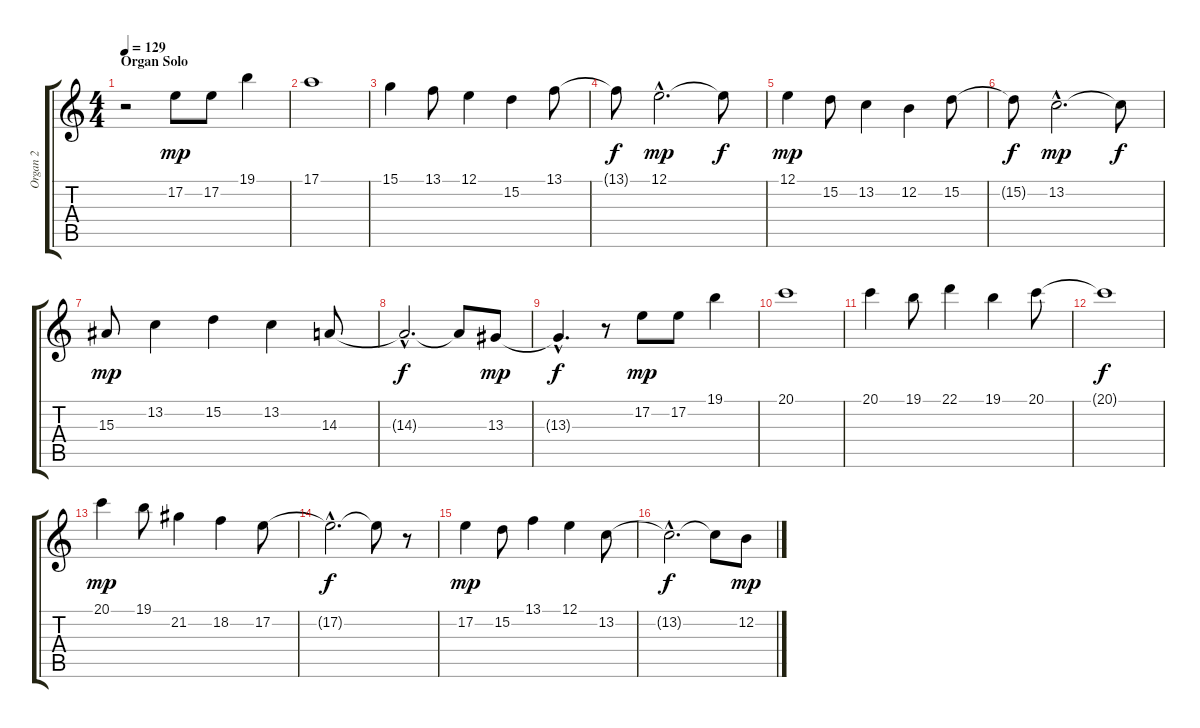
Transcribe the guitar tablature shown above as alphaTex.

\track ("Organ 2" "Organ 2") {instrument drawbarorgan}
\staff {score tabs}
\tuning (E4 B3 G3 D3 A2 E2) {hide}
\ts (4 4)
\section ("" "Organ Solo")
\tempo 129
\clef g2
\ks c
r.2{dy mp} 17.2.8 17.2.8 19.1.4 |
17.1.1 |
15.1.4 13.1.8 12.1.4 15.2.4 13.1.8 |
13.1{t}.8{dy f} 12.1{hac}.2{d dy mp} 12.1{t}.8{dy f} |
12.1.4{dy mp} 15.2.8 13.2.4 12.2.4 15.2.8 |
15.2{t}.8{dy f} 13.2{hac}.2{d dy mp} 13.2{t}.8{dy f} |
15.3.8{dy mp} 13.2.4 15.2.4 13.2.4 14.3.8 |
14.3{hac t}.2{d dy f} 14.3{t}.8 13.3.8{dy mp} |
13.3{hac t}.4{d dy f} r.8 17.2.8{dy mp} 17.2.8 19.1.4 |
20.1.1 |
20.1.4 19.1.8 22.1.4 19.1.4 20.1.8 |
20.1{t}.1{dy f} |
20.1.4{dy mp} 19.1.8 21.2.4 18.2.4 17.2.8 |
17.2{hac t}.2{d dy f} 17.2{t}.8 r.8 |
17.2.4{dy mp} 15.2.8 13.1.4 12.1.4 13.2.8 |
13.2{hac t}.2{d dy f} 13.2{t}.8 12.2.8{dy mp}
